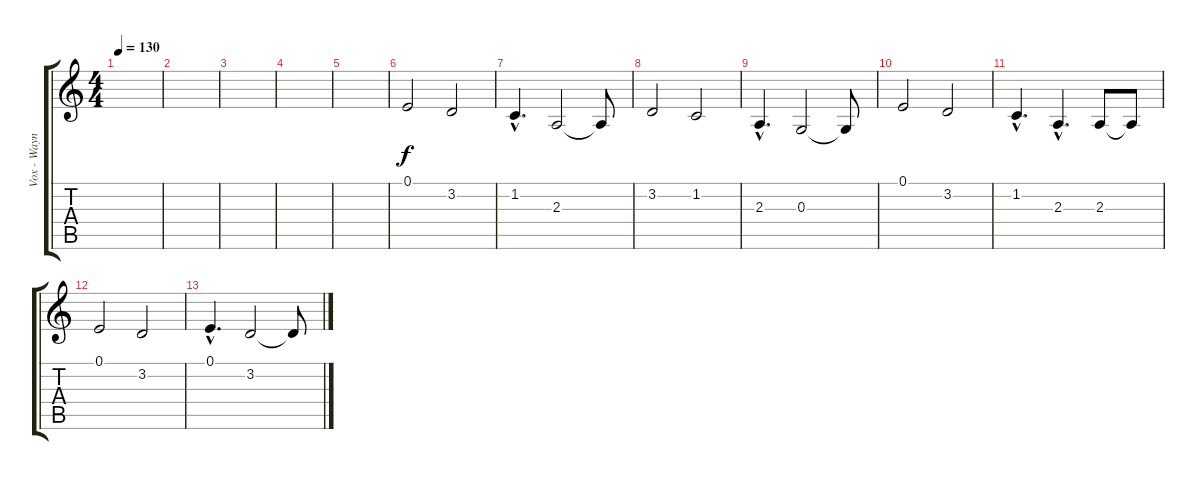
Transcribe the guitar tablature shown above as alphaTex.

\track ("Vox - Wayne" "Vox - Wayn") {instrument altosax}
\staff {score tabs}
\tuning (E4 B3 G3 D3 A2 E2) {hide}
\ts (4 4)
\tempo 130
\clef g2
\ks c
|
|
|
|
|
0.1.2 3.2.2 |
1.2{hac}.4{d} 2.3.2 2.3{t}.8 |
3.2.2 1.2.2 |
2.3{hac}.4{d} 0.3.2 0.3{t}.8 |
0.1.2 3.2.2 |
1.2{hac}.4{d} 2.3{hac}.4{d} 2.3.8 2.3{t}.8 |
0.1.2 3.2.2 |
0.1{hac}.4{d} 3.2.2 3.2{t}.8
